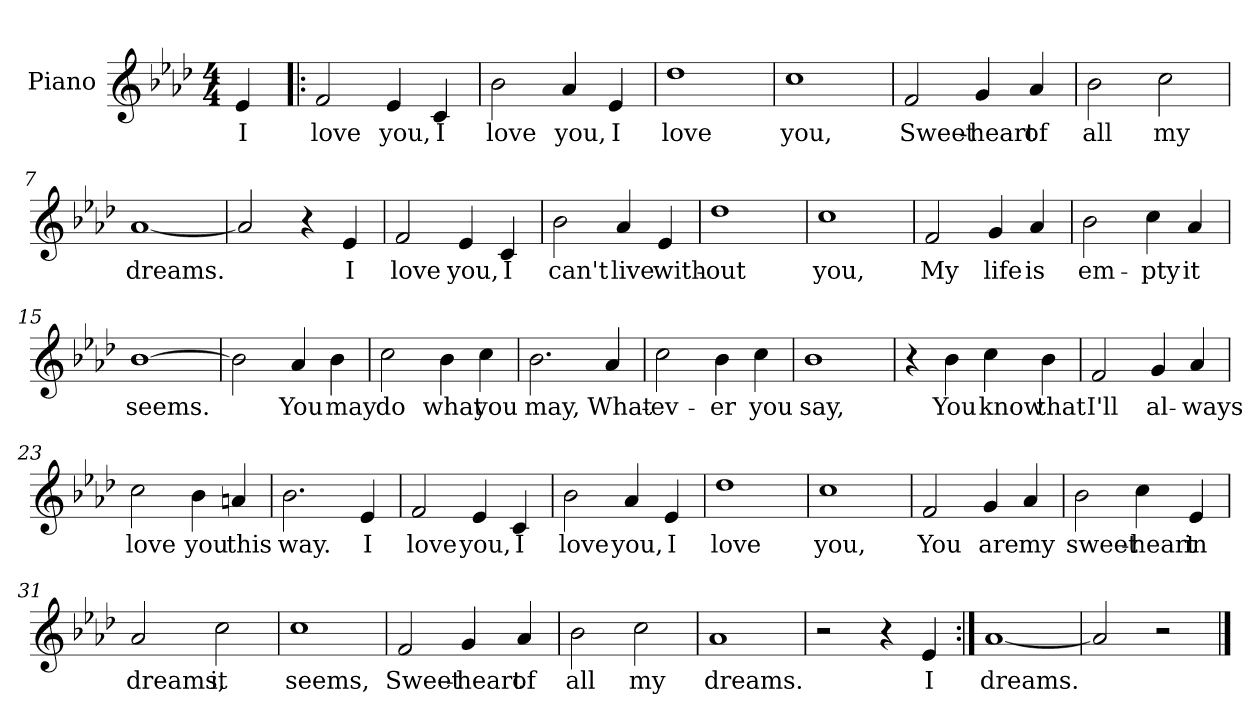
**kern	**text
*part1	*part1
*staff1	*staff1
*I"Piano	*
*I'Pno.	*
*clefG2	*
*k[b-e-a-d-]	*
*A-:	*
*M4/4	*
=	=
4e-/	I
=1!|:	=1!|:
2f/	love
4e-/	you,
4c/	I
=2	=2
2b-\	love
4a-/	you,
4e-/	I
=3	=3
1dd-	love
=4	=4
1cc	you,
=5	=5
2f/	Sweet-
4g/	-heart
4a-/	of
=6	=6
2b-\	all
2cc\	my
!!LO:LB:g=z
=7	=7
[1a-	dreams.
=8	=8
2a-/]	.
4r	.
4e-/	I
=9	=9
2f/	love
4e-/	you,
4c/	I
=10	=10
2b-\	can't
4a-/	live
4e-/	with-
=11	=11
1dd-	-out
=12	=12
1cc	you,
=13	=13
2f/	My
4g/	life
4a-/	is
!!LO:LB:g=z
=14	=14
2b-\	em-
4cc\	-pty
4a-/	it
=15	=15
[1b-	seems.
=16	=16
2b-\]	.
4a-/	You
4b-\	may
=17	=17
2cc\	do
4b-\	what
4cc\	you
=18	=18
2.b-\	may,
4a-/	What-
=19	=19
2cc\	-ev-
4b-\	-er
4cc\	you
!!LO:LB:g=z
=20	=20
1b-	say,
=21	=21
4r	.
4b-\	You
4cc\	know
4b-\	that
=22	=22
2f/	I'll
4g/	al-
4a-/	-ways
=23	=23
2cc\	love
4b-\	you
4an/	this
=24	=24
2.b-\	way.
4e-/	I
=25	=25
2f/	love
4e-/	you,
4c/	I
!!LO:LB:g=z
=26	=26
2b-\	love
4a-/	you,
4e-/	I
=27	=27
1dd-	love
=28	=28
1cc	you,
=29	=29
2f/	You
4g/	are
4a-/	my
=30	=30
2b-\	sweet-
4cc\	-heart
4e-/	in
=31	=31
2a-/	dreams,
2cc\	it
!!LO:LB:g=z
=32	=32
1cc	seems,
=33	=33
2f/	Sweet-
4g/	-heart
4a-/	of
=34	=34
2b-\	all
2cc\	my
=35	=35
1a-	dreams.
=36	=36
2r	.
4r	.
4e-/	I
=37:|!	=37:|!
[1a-	dreams.
=38	=38
2a-/]	.
2r	.
==	==
*-	*-
